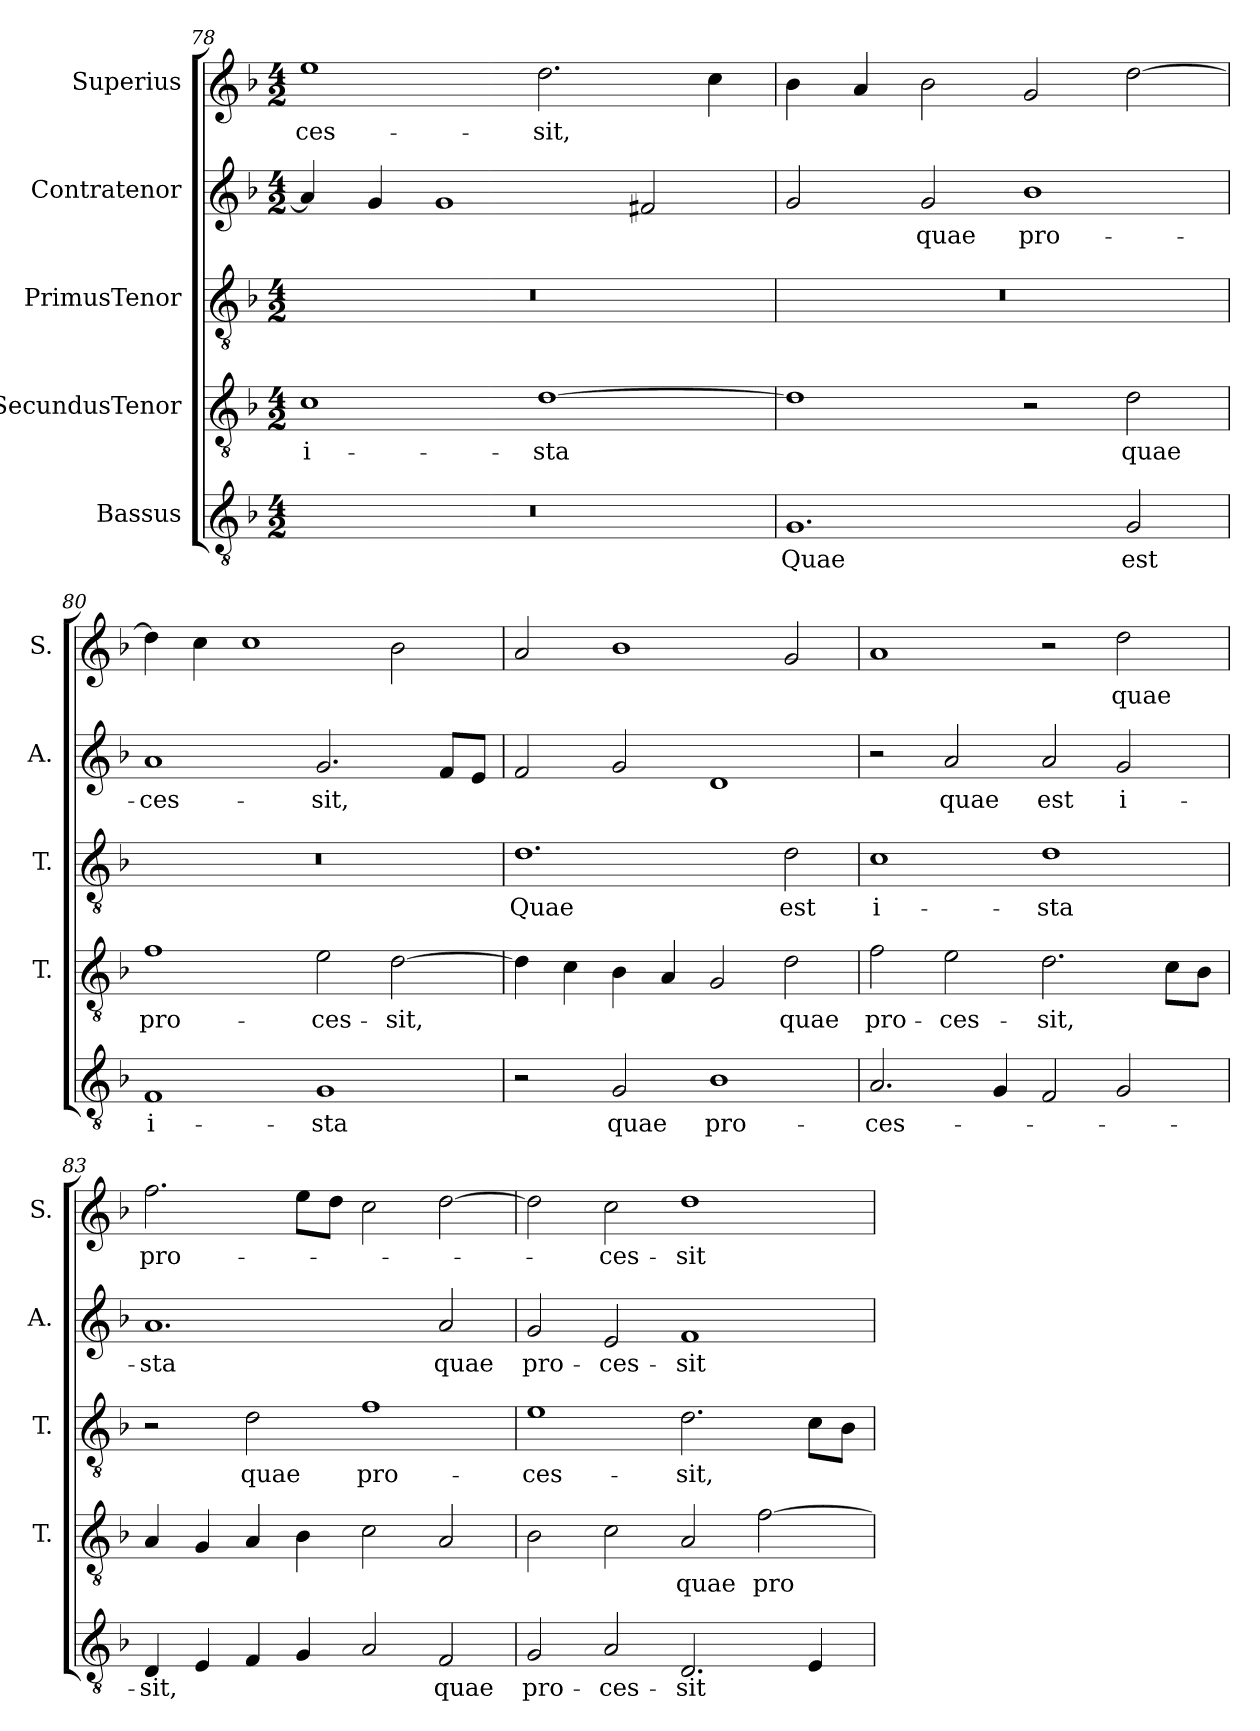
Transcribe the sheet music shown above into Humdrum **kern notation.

**kern	**text	**kern	**text	**kern	**text	**kern	**text	**kern	**text
*part5	*part5	*part4	*part4	*part3	*part3	*part2	*part2	*part1	*part1
*staff5	*staff5	*staff4	*staff4	*staff3	*staff3	*staff2	*staff2	*staff1	*staff1
*I"Bassus	*	*I"SecundusTenor	*	*I"PrimusTenor	*	*I"Contratenor	*	*I"Superius	*
*	*	*I'T.	*	*I'T.	*	*I'A.	*	*I'S.	*
*clefGv2	*	*clefGv2	*	*clefGv2	*	*clefG2	*	*clefG2	*
*ITrd7c12	*	*ITrd7c12	*	*ITrd7c12	*	*	*	*	*
*k[b-]	*	*k[b-]	*	*k[b-]	*	*k[b-]	*	*k[b-]	*
*F:	*	*F:	*	*F:	*	*F:	*	*F:	*
*M4/2	*	*M4/2	*	*M4/2	*	*M4/2	*	*M4/2	*
=78	=78	=78	=78	=78	=78	=78	=78	=78	=78
0r	.	1C\	i-	0r	.	4a/]	.	1ee\	-ces-
.	.	.	.	.	.	4g/	.	.	.
.	.	.	.	.	.	1g/	.	.	.
.	.	[1D\	-sta	.	.	.	.	2.dd\	-sit,
.	.	.	.	.	.	2f#X/	.	.	.
.	.	.	.	.	.	.	.	4cc\	.
=79	=79	=79	=79	=79	=79	=79	=79	=79	=79
1.GG/	Quae	1D\]	.	0r	.	2g/	.	4b-\	.
.	.	.	.	.	.	.	.	4a/	.
.	.	.	.	.	.	2g/	quae	2b-\	.
.	.	2r	.	.	.	1b-\	pro-	2g/	.
2GG/	est	2D\	quae	.	.	.	.	[2dd\	.
=80	=80	=80	=80	=80	=80	=80	=80	=80	=80
1FF/	i-	1F\	pro-	0r	.	1a/	-ces-	4dd\]	.
.	.	.	.	.	.	.	.	4cc\	.
.	.	.	.	.	.	.	.	1cc\	.
1GG/	-sta	2E\	-ces-	.	.	2.g/	-sit,	.	.
.	.	[2D\	-sit,	.	.	.	.	2b-\	.
.	.	.	.	.	.	8f/L	.	.	.
.	.	.	.	.	.	8e/J	.	.	.
=81	=81	=81	=81	=81	=81	=81	=81	=81	=81
2r	.	4D\]	.	1.D\	Quae	2f/	.	2a/	.
.	.	4C\	.	.	.	.	.	.	.
2GG/	quae	4BB-\	.	.	.	2g/	.	1b-\	.
.	.	4AA/	.	.	.	.	.	.	.
1BB-\	pro-	2GG/	.	.	.	1d/	.	.	.
.	.	2D\	quae	2D\	est	.	.	2g/	.
=82	=82	=82	=82	=82	=82	=82	=82	=82	=82
2.AA/	-ces-	2F\	pro-	1C\	i-	2r	.	1a/	.
.	.	2E\	-ces-	.	.	2a/	quae	.	.
4GG/	.	.	.	.	.	.	.	.	.
2FF/	.	2.D\	-sit,	1D\	-sta	2a/	est	2r	.
2GG/	.	.	.	.	.	2g/	i-	2dd\	quae
.	.	8C\L	.	.	.	.	.	.	.
.	.	8BB-\J	.	.	.	.	.	.	.
=83	=83	=83	=83	=83	=83	=83	=83	=83	=83
4DD/	-sit,	4AA/	.	2r	.	1.a/	-sta	2.ff\	pro-
4EE/	.	4GG/	.	.	.	.	.	.	.
4FF/	.	4AA/	.	2D\	quae	.	.	.	.
4GG/	.	4BB-\	.	.	.	.	.	8ee\L	.
.	.	.	.	.	.	.	.	8dd\J	.
2AA/	.	2C\	.	1F\	pro-	.	.	2cc\	.
2FF/	quae	2AA/	.	.	.	2a/	quae	[2dd\	.
=84	=84	=84	=84	=84	=84	=84	=84	=84	=84
2GG/	pro-	2BB-\	.	1E\	-ces-	2g/	pro-	2dd\]	.
2AA/	-ces-	2C\	.	.	.	2e/	-ces-	2cc\	-ces-
2.DD/	-sit	2AA/	quae	2.D\	-sit,	1f/	-sit	1dd\	-sit
.	.	[2F\	pro-	.	.	.	.	.	.
4EE/	.	.	.	8C\L	.	.	.	.	.
.	.	.	.	8BB-\J	.	.	.	.	.
=	=	=	=	=	=	=	=	=	=
*-	*-	*-	*-	*-	*-	*-	*-	*-	*-
